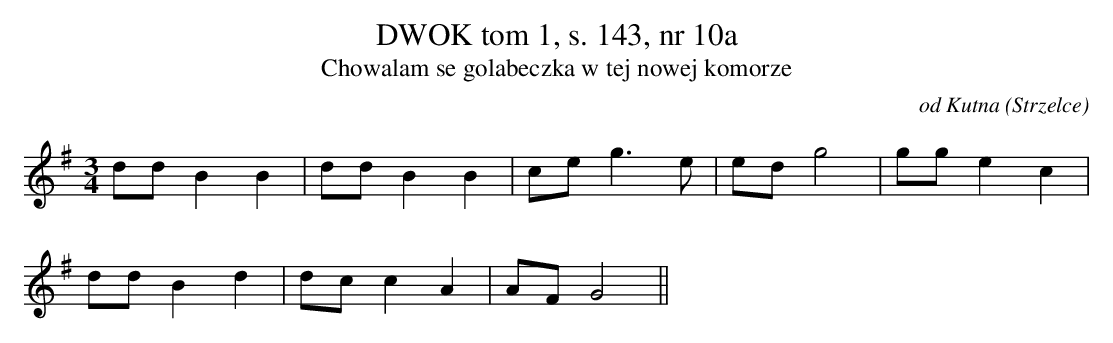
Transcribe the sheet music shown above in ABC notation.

X:1
T:DWOK tom 1, s. 143, nr 10a
T:Chowalam se golabeczka w tej nowej komorze
O:od Kutna (Strzelce)
M:3/4
L:1/8
K:G
ddB2B2 | ddB2B2 | ceg3e | edg4 |gge2c2 |
 ddB2d2 | dcc2A2 | AFG4||
